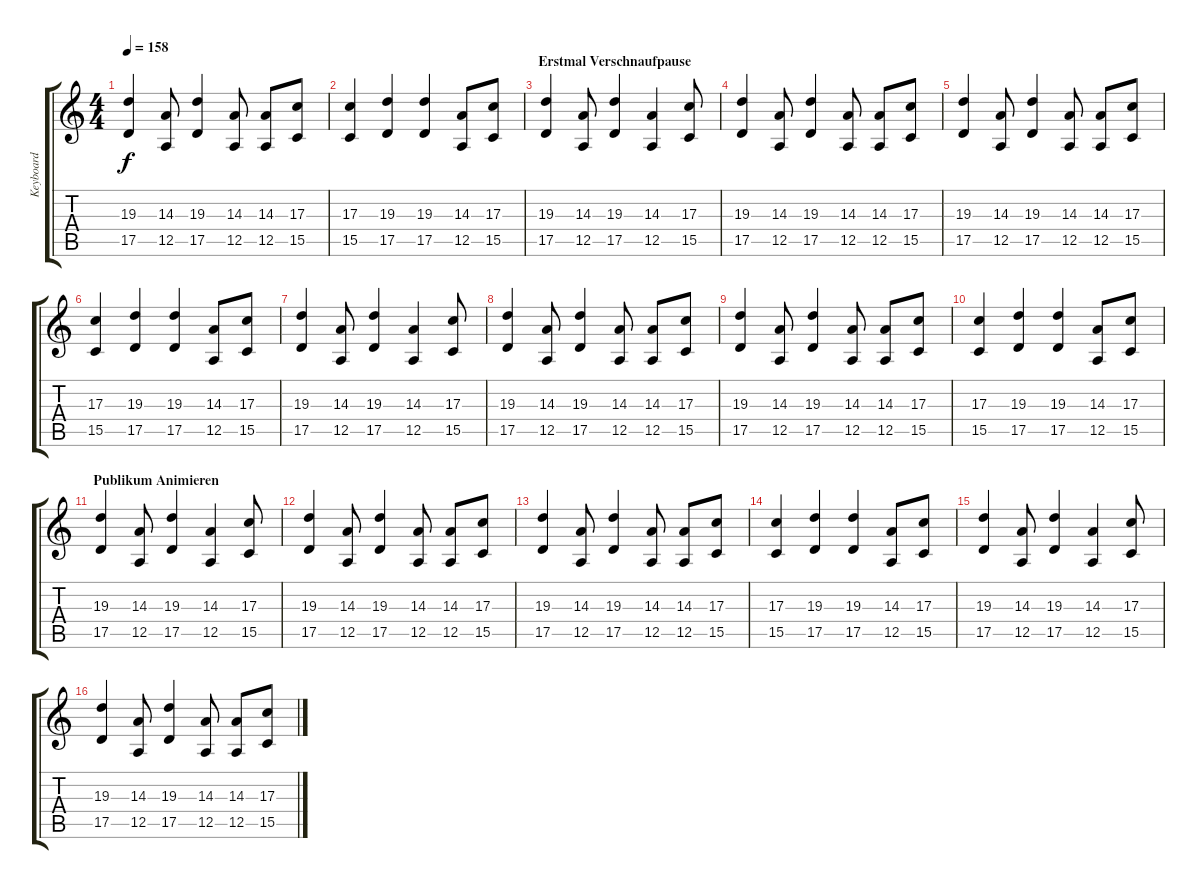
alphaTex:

\track ("Keyboard" "Keyboard") {instrument orchestralharp}
\staff {score tabs}
\tuning (E4 B3 G3 D3 A2 D2) {hide}
\ts (4 4)
\tempo 158
\clef g2
\ks c
(19.3 17.5).4{dy f} (14.3 12.5).8 (19.3 17.5).4 (14.3 12.5).8 (14.3 12.5).8 (17.3 15.5).8 |
(17.3 15.5).4 (19.3 17.5).4 (19.3 17.5).4 (14.3 12.5).8 (17.3 15.5).8 |
\section ("" "Erstmal Verschnaufpause")
(19.3 17.5).4 (14.3 12.5).8 (19.3 17.5).4 (14.3 12.5).4 (17.3 15.5).8 |
(19.3 17.5).4 (14.3 12.5).8 (19.3 17.5).4 (14.3 12.5).8 (14.3 12.5).8 (17.3 15.5).8 |
(19.3 17.5).4 (14.3 12.5).8 (19.3 17.5).4 (14.3 12.5).8 (14.3 12.5).8 (17.3 15.5).8 |
(17.3 15.5).4 (19.3 17.5).4 (19.3 17.5).4 (14.3 12.5).8 (17.3 15.5).8 |
(19.3 17.5).4 (14.3 12.5).8 (19.3 17.5).4 (14.3 12.5).4 (17.3 15.5).8 |
(19.3 17.5).4 (14.3 12.5).8 (19.3 17.5).4 (14.3 12.5).8 (14.3 12.5).8 (17.3 15.5).8 |
(19.3 17.5).4 (14.3 12.5).8 (19.3 17.5).4 (14.3 12.5).8 (14.3 12.5).8 (17.3 15.5).8 |
(17.3 15.5).4 (19.3 17.5).4 (19.3 17.5).4 (14.3 12.5).8 (17.3 15.5).8 |
\section ("" "Publikum Animieren")
(19.3 17.5).4 (14.3 12.5).8 (19.3 17.5).4 (14.3 12.5).4 (17.3 15.5).8 |
(19.3 17.5).4 (14.3 12.5).8 (19.3 17.5).4 (14.3 12.5).8 (14.3 12.5).8 (17.3 15.5).8 |
(19.3 17.5).4 (14.3 12.5).8 (19.3 17.5).4 (14.3 12.5).8 (14.3 12.5).8 (17.3 15.5).8 |
(17.3 15.5).4 (19.3 17.5).4 (19.3 17.5).4 (14.3 12.5).8 (17.3 15.5).8 |
(19.3 17.5).4 (14.3 12.5).8 (19.3 17.5).4 (14.3 12.5).4 (17.3 15.5).8 |
(19.3 17.5).4 (14.3 12.5).8 (19.3 17.5).4 (14.3 12.5).8 (14.3 12.5).8 (17.3 15.5).8
